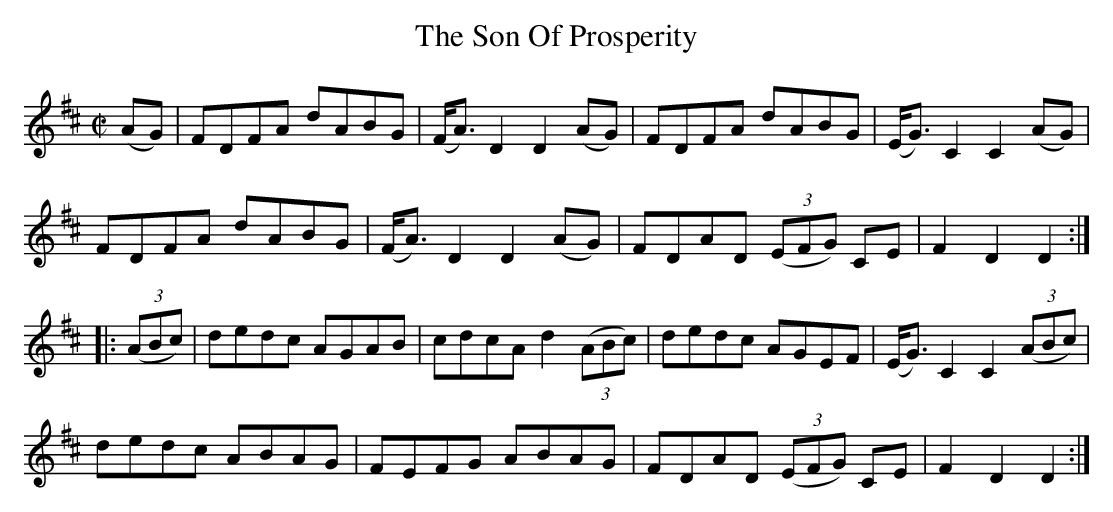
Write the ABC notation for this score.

X:1
T: The Son Of Prosperity
M: C|
L: 1/8
K: D
(AG)|FDFA dABG|(F<A) D2 D2 (AG)|FDFA dABG|(E<G) C2 C2 (AG)|
FDFA dABG|(F<A) D2 D2 (AG)|FDAD (3(EFG) CE|F2 D2 D2:|
|:(3(ABc)|dedc AGAB|cdcA d2 (3(ABc)|dedc AGEF|(E<G) C2 C2 (3(ABc)|
dedc ABAG|FEFG ABAG|FDAD (3(EFG) CE|F2 D2 D2:|
